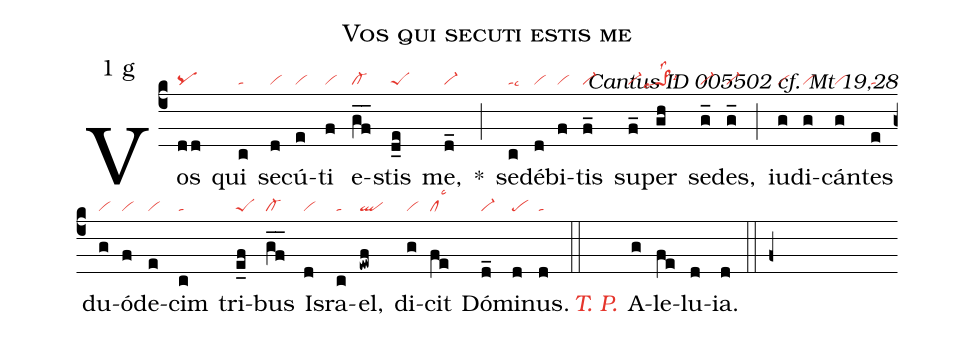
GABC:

name: Vos qui secuti estis me;
mode: 1;
mode-differentia: g;
commentary: Cantus ID 005502 cf. Mt 19,28;
nabc-lines: 1;
%%
(c4)

Vos(dd|pq) qui(c|ta) se(d|vi)cú(e|vi)ti(f|vi) e(g_f_|cl-)stis(d_e|peS) me,(d_|vi-) *(;) se(c|talsc6)dé(d|vi)bi(f|vi)tis(f_|vi-) su(f_|vi-)per(gh|````pe>1lss2lsi6lse7) se(g_|vi-)des,(g_|vi-) (;) iu(g|vi)di(g|vi)cán(g|vi)tes(e|ta) du(g|vi)ó(f|vi)de(e|vi)cim(c|ta) tri(e_f|peS)bus(g_f_|cl-) Is(d|vi)ra(c|ta)el,(ewf|ql) di(g|vi)cit(fe|cllsc3) Dó(d_|vi-)mi(d|pe)nus.(d|ta) (::)

<c><i>T. P.</i></c>() A(g)le(fe)lu(d)ia.(d) (::f+)
